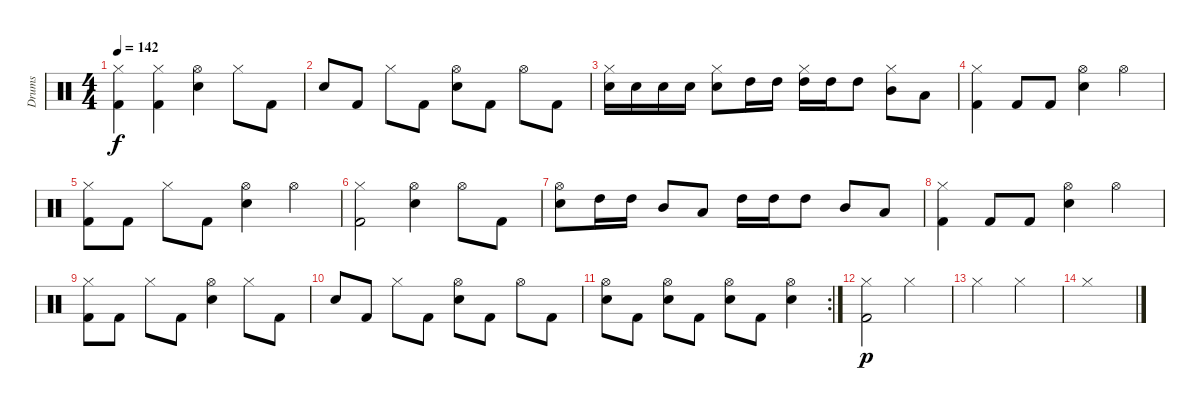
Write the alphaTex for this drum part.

\track ("Drums" "Drums") {instrument percussion}
\staff {score}
\articulation defaults
\ts (4 4)
\tempo 142
\clef neutral
\ks c
("Hi-Hat (closed)" "Kick (hit) 2").4{dy f} ("Hi-Hat (closed)" "Kick (hit) 2").4 ("Hi-Hat (open)" "Snare (hit) 2").4 "Hi-Hat (closed)".8 "Kick (hit) 2".8 |
"Snare (hit) 2".8 "Kick (hit) 2".8 "Hi-Hat (closed)".8 "Kick (hit) 2".8 ("Hi-Hat (open)" "Snare (hit) 2").8 "Kick (hit) 2".8 "Hi-Hat (open)".8 "Kick (hit) 2".8 |
("Hi-Hat (closed)" "Snare (hit) 2").16 "Snare (hit) 2".16 "Snare (hit) 2".16 "Snare (hit) 2".16 ("Hi-Hat (closed)" "Snare (hit) 2").8 "High Tom (hit)".16 "High Tom (hit)".16 ("Hi-Hat (closed)" "High Tom (hit)").16 "High Tom (hit)".16 "High Tom (hit)".8 ("Hi-Hat (closed)" "Mid Tom (hit)").8 "Low Tom (hit)".8 |
("Hi-Hat (closed)" "Kick (hit) 2").4 "Kick (hit) 2".8 "Kick (hit) 2".8 ("Hi-Hat (open)" "Snare (hit) 2").4 "Hi-Hat (open)".4 |
("Hi-Hat (closed)" "Kick (hit) 2").8 "Kick (hit) 2".8 "Hi-Hat (closed)".8 "Kick (hit) 2".8 ("Hi-Hat (open)" "Snare (hit) 2").4 "Hi-Hat (open)".4 |
("Hi-Hat (closed)" "Kick (hit) 2").2 ("Hi-Hat (open)" "Snare (hit) 2").4 "Hi-Hat (open)".8 "Kick (hit) 2".8 |
("Hi-Hat (open)" "Snare (hit) 2").8 "High Tom (hit)".16 "High Tom (hit)".16 "Mid Tom (hit)".8 "Low Tom (hit)".8 "High Tom (hit)".16 "High Tom (hit)".16 "High Tom (hit)".8 "Mid Tom (hit)".8 "Low Tom (hit)".8 |
("Hi-Hat (closed)" "Kick (hit) 2").4 "Kick (hit) 2".8 "Kick (hit) 2".8 ("Hi-Hat (open)" "Snare (hit) 2").4 "Hi-Hat (open)".4 |
("Hi-Hat (closed)" "Kick (hit) 2").8 "Kick (hit) 2".8 "Hi-Hat (closed)".8 "Kick (hit) 2".8 ("Hi-Hat (open)" "Snare (hit) 2").4 "Hi-Hat (closed)".8 "Kick (hit) 2".8 |
"Snare (hit) 2".8 "Kick (hit) 2".8 "Hi-Hat (closed)".8 "Kick (hit) 2".8 ("Hi-Hat (open)" "Snare (hit) 2").8 "Kick (hit) 2".8 "Hi-Hat (open)".8 "Kick (hit) 2".8 |
\rc 2
("Hi-Hat (open)" "Snare (hit) 2").8 "Kick (hit) 2".8 ("Hi-Hat (open)" "Snare (hit) 2").8 "Kick (hit) 2".8 ("Hi-Hat (open)" "Snare (hit) 2").8 "Kick (hit) 2".8 ("Hi-Hat (open)" "Snare (hit) 2").4 |
("Hi-Hat (closed)" "Kick (hit) 2").2{dy p} "Hi-Hat (closed)".2 |
"Hi-Hat (closed)".2 "Hi-Hat (closed)".2 |
"Hi-Hat (closed)".1
